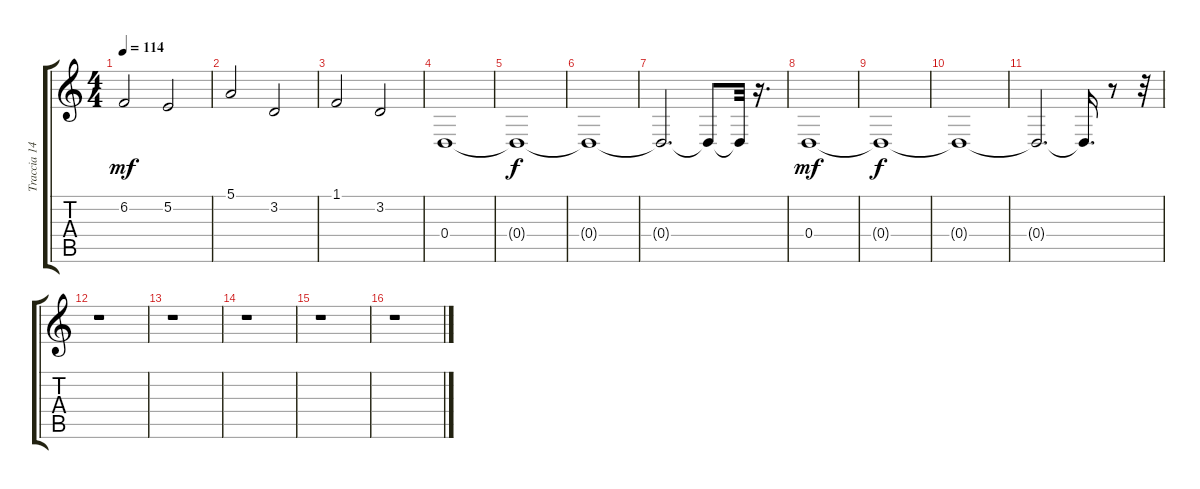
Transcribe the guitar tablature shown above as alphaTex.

\track ("Traccia 14" "Traccia 14") {instrument pad2warm}
\staff {score tabs}
\tuning (E4 B3 G3 D3 A2 E2) {hide}
\ts (4 4)
\tempo 114
\clef g2
\ks c
6.2.2{dy mf} 5.2.2 |
5.1.2 3.2.2 |
1.1.2 3.2.2 |
0.4.1 |
0.4{t}.1{dy f} |
0.4{t}.1 |
0.4{t}.2{d} 0.4{t}.8 0.4{t}.32 r.16{d} |
0.4.1{dy mf} |
0.4{t}.1{dy f} |
0.4{t}.1 |
0.4{t}.2{d} 0.4{t}.16{d} r.8 r.32 |
r.1 |
r.1 |
r.1 |
r.1 |
r.1
